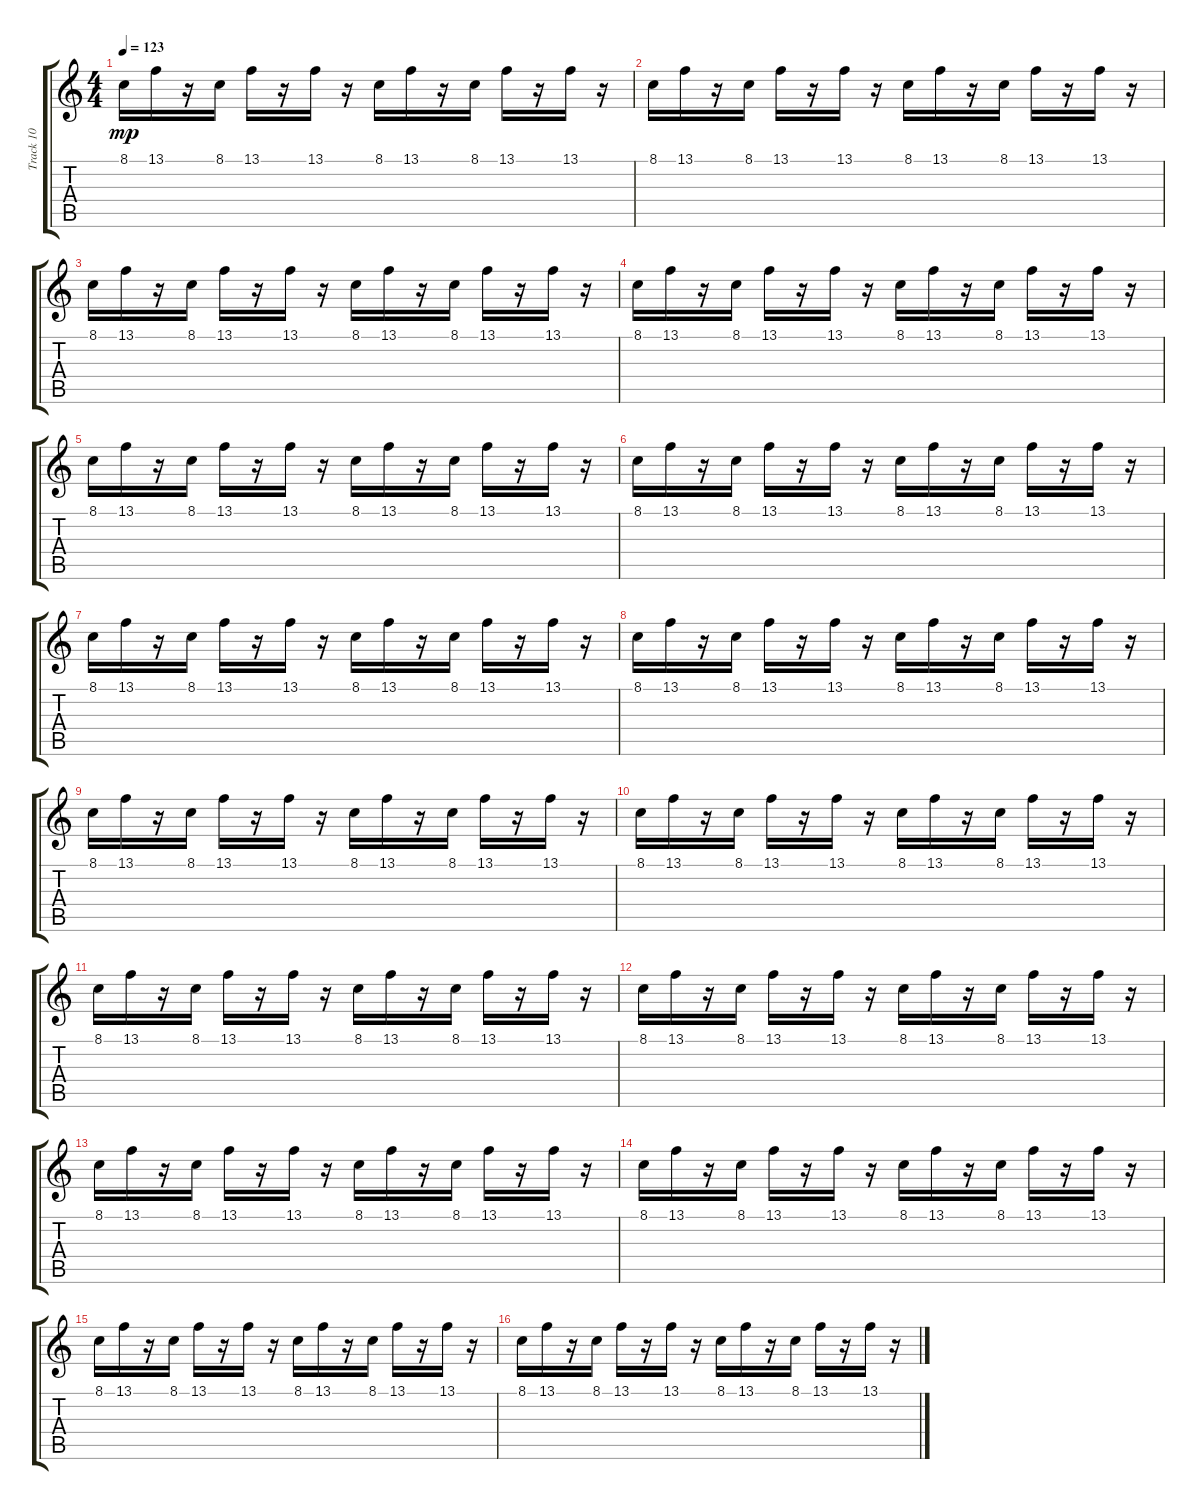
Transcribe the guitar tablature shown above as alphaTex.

\track ("Track 10" "Track 10") {instrument guitarfretnoise}
\staff {score tabs}
\tuning (E4 B3 G3 D3 A2 E2) {hide}
\ts (4 4)
\tempo 123
\clef g2
\ks c
8.1.16{dy mp} 13.1.16 r.16 8.1.16 13.1.16 r.16 13.1.16 r.16 8.1.16 13.1.16 r.16 8.1.16 13.1.16 r.16 13.1.16 r.16 |
8.1.16 13.1.16 r.16 8.1.16 13.1.16 r.16 13.1.16 r.16 8.1.16 13.1.16 r.16 8.1.16 13.1.16 r.16 13.1.16 r.16 |
8.1.16 13.1.16 r.16 8.1.16 13.1.16 r.16 13.1.16 r.16 8.1.16 13.1.16 r.16 8.1.16 13.1.16 r.16 13.1.16 r.16 |
8.1.16 13.1.16 r.16 8.1.16 13.1.16 r.16 13.1.16 r.16 8.1.16 13.1.16 r.16 8.1.16 13.1.16 r.16 13.1.16 r.16 |
8.1.16 13.1.16 r.16 8.1.16 13.1.16 r.16 13.1.16 r.16 8.1.16 13.1.16 r.16 8.1.16 13.1.16 r.16 13.1.16 r.16 |
8.1.16 13.1.16 r.16 8.1.16 13.1.16 r.16 13.1.16 r.16 8.1.16 13.1.16 r.16 8.1.16 13.1.16 r.16 13.1.16 r.16 |
8.1.16 13.1.16 r.16 8.1.16 13.1.16 r.16 13.1.16 r.16 8.1.16 13.1.16 r.16 8.1.16 13.1.16 r.16 13.1.16 r.16 |
8.1.16 13.1.16 r.16 8.1.16 13.1.16 r.16 13.1.16 r.16 8.1.16 13.1.16 r.16 8.1.16 13.1.16 r.16 13.1.16 r.16 |
8.1.16 13.1.16 r.16 8.1.16 13.1.16 r.16 13.1.16 r.16 8.1.16 13.1.16 r.16 8.1.16 13.1.16 r.16 13.1.16 r.16 |
8.1.16 13.1.16 r.16 8.1.16 13.1.16 r.16 13.1.16 r.16 8.1.16 13.1.16 r.16 8.1.16 13.1.16 r.16 13.1.16 r.16 |
8.1.16 13.1.16 r.16 8.1.16 13.1.16 r.16 13.1.16 r.16 8.1.16 13.1.16 r.16 8.1.16 13.1.16 r.16 13.1.16 r.16 |
8.1.16 13.1.16 r.16 8.1.16 13.1.16 r.16 13.1.16 r.16 8.1.16 13.1.16 r.16 8.1.16 13.1.16 r.16 13.1.16 r.16 |
8.1.16 13.1.16 r.16 8.1.16 13.1.16 r.16 13.1.16 r.16 8.1.16 13.1.16 r.16 8.1.16 13.1.16 r.16 13.1.16 r.16 |
8.1.16 13.1.16 r.16 8.1.16 13.1.16 r.16 13.1.16 r.16 8.1.16 13.1.16 r.16 8.1.16 13.1.16 r.16 13.1.16 r.16 |
8.1.16 13.1.16 r.16 8.1.16 13.1.16 r.16 13.1.16 r.16 8.1.16 13.1.16 r.16 8.1.16 13.1.16 r.16 13.1.16 r.16 |
8.1.16 13.1.16 r.16 8.1.16 13.1.16 r.16 13.1.16 r.16 8.1.16 13.1.16 r.16 8.1.16 13.1.16 r.16 13.1.16 r.16
